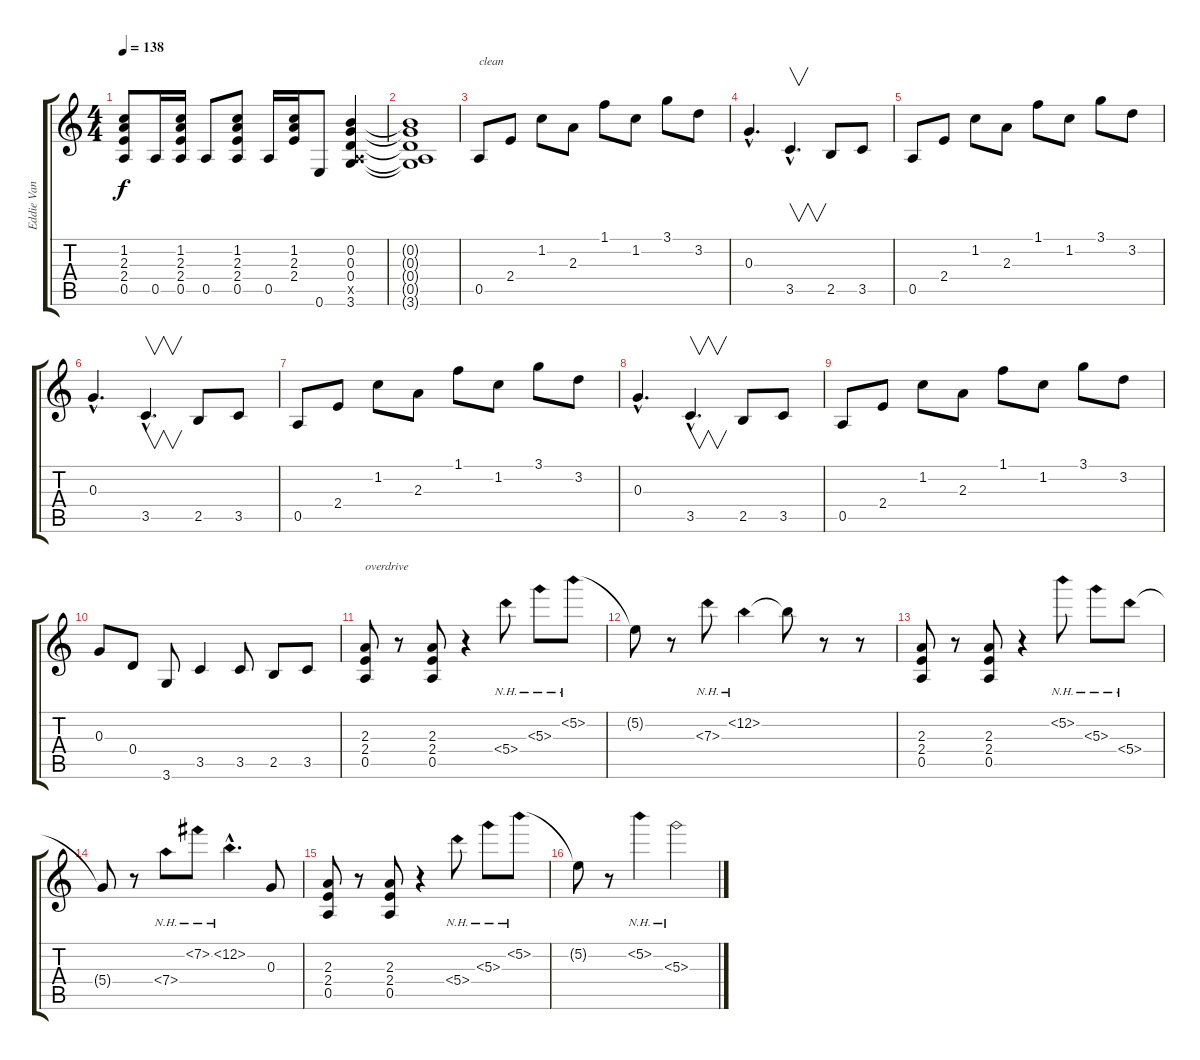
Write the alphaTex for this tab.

\track ("Eddie Van Halen (Guitar)" "Eddie Van ") {instrument distortionguitar}
\staff {score tabs}
\tuning (E4 B3 G3 D3 A2 E2) {hide}
\ts (4 4)
\tempo 138
\clef g2
\ks c
(1.2 2.3 2.4 0.5).8{dy f} 0.5.16 (1.2 2.3 2.4 0.5).16 0.5.8 (1.2 2.3 2.4 0.5).8 0.5.16 (1.2 2.3 2.4).16 0.6.8 (0.2 0.3 0.4 0.5{x} 3.6).4 |
(0.2{t} 0.3{t} 0.4{t} 0.5{t} 3.6{t}).1 |
0.5.8{txt "clean" instrument electricguitarclean} 2.4.8 1.2.8 2.3.8 1.1.8 1.2.8 3.1.8 3.2.8 |
0.3{hac}.4{d instrument electricguitarclean} 3.5{hac}.4{v d} 2.5.8 3.5.8 |
0.5.8{instrument electricguitarclean} 2.4.8 1.2.8 2.3.8 1.1.8 1.2.8 3.1.8 3.2.8 |
0.3{hac}.4{d instrument electricguitarclean} 3.5{hac}.4{v d} 2.5.8 3.5.8 |
0.5.8{instrument electricguitarclean} 2.4.8 1.2.8 2.3.8 1.1.8 1.2.8 3.1.8 3.2.8 |
0.3{hac}.4{d instrument electricguitarclean} 3.5{hac}.4{v d} 2.5.8 3.5.8 |
0.5.8{instrument electricguitarclean} 2.4.8 1.2.8 2.3.8 1.1.8 1.2.8 3.1.8 3.2.8 |
0.3.8{instrument electricguitarclean} 0.4.8 3.6.8 3.5.4 3.5.8 2.5.8 3.5.8 |
(2.3 2.4 0.5).8{txt "overdrive" instrument overdrivenguitar} r.8 (2.3 2.4 0.5).8 r.4 5.4{nh}.8 5.3{nh}.8 5.2{nh}.8 |
5.2{t}.8 r.8 7.3{nh}.8 12.2{nh}.4 12.2{t}.8 r.8 r.8 |
(2.3 2.4 0.5).8 r.8 (2.3 2.4 0.5).8 r.4 5.2{nh}.8 5.3{nh}.8 5.4{nh}.8 |
5.4{t}.8 r.8 7.4{nh}.8 7.2{nh}.8 12.2{nh hac}.4{d} 0.3.8 |
(2.3 2.4 0.5).8 r.8 (2.3 2.4 0.5).8 r.4 5.4{nh}.8 5.3{nh}.8 5.2{nh}.8 |
5.2{t}.8 r.8 5.2{nh}.4 5.3{nh}.2
